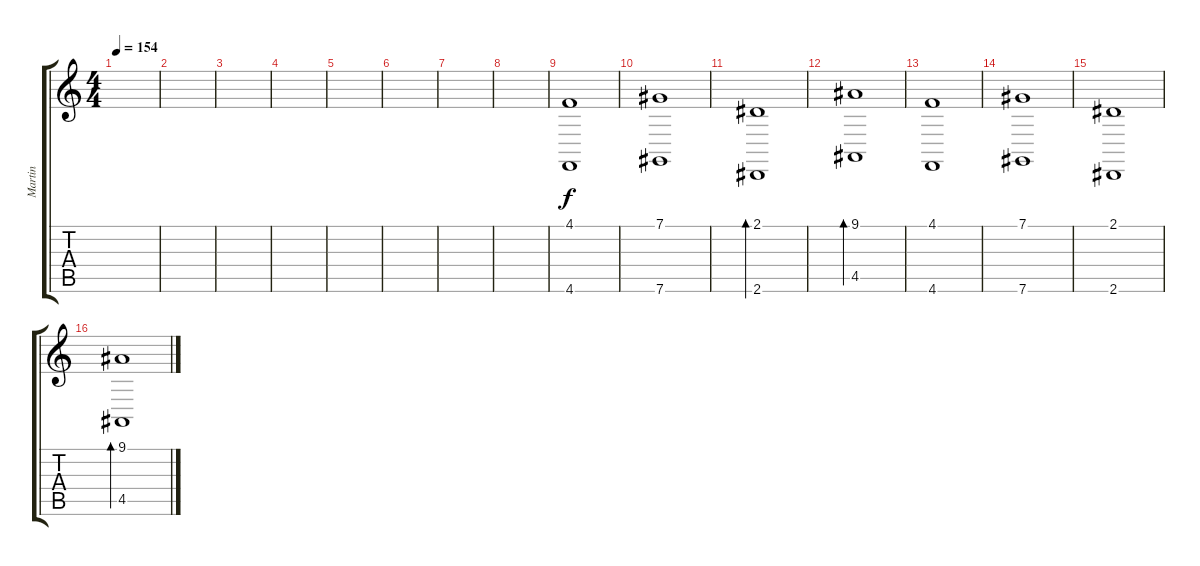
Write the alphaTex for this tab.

\track ("Martin" "Martin") {instrument brightacousticpiano}
\staff {score tabs}
\tuning (Db4 Ab3 E3 B2 Gb2 Db2) {hide}
\ts (4 4)
\tempo 154
\clef g2
\ks c
|
|
|
|
|
|
|
|
(4.1 4.6).1 |
(7.1 7.6).1 |
(2.1 2.6).1{bd 480} |
(9.1 4.5).1{bd 480} |
(4.1 4.6).1 |
(7.1 7.6).1 |
(2.1 2.6).1 |
(9.1 4.5).1{bd 480}
